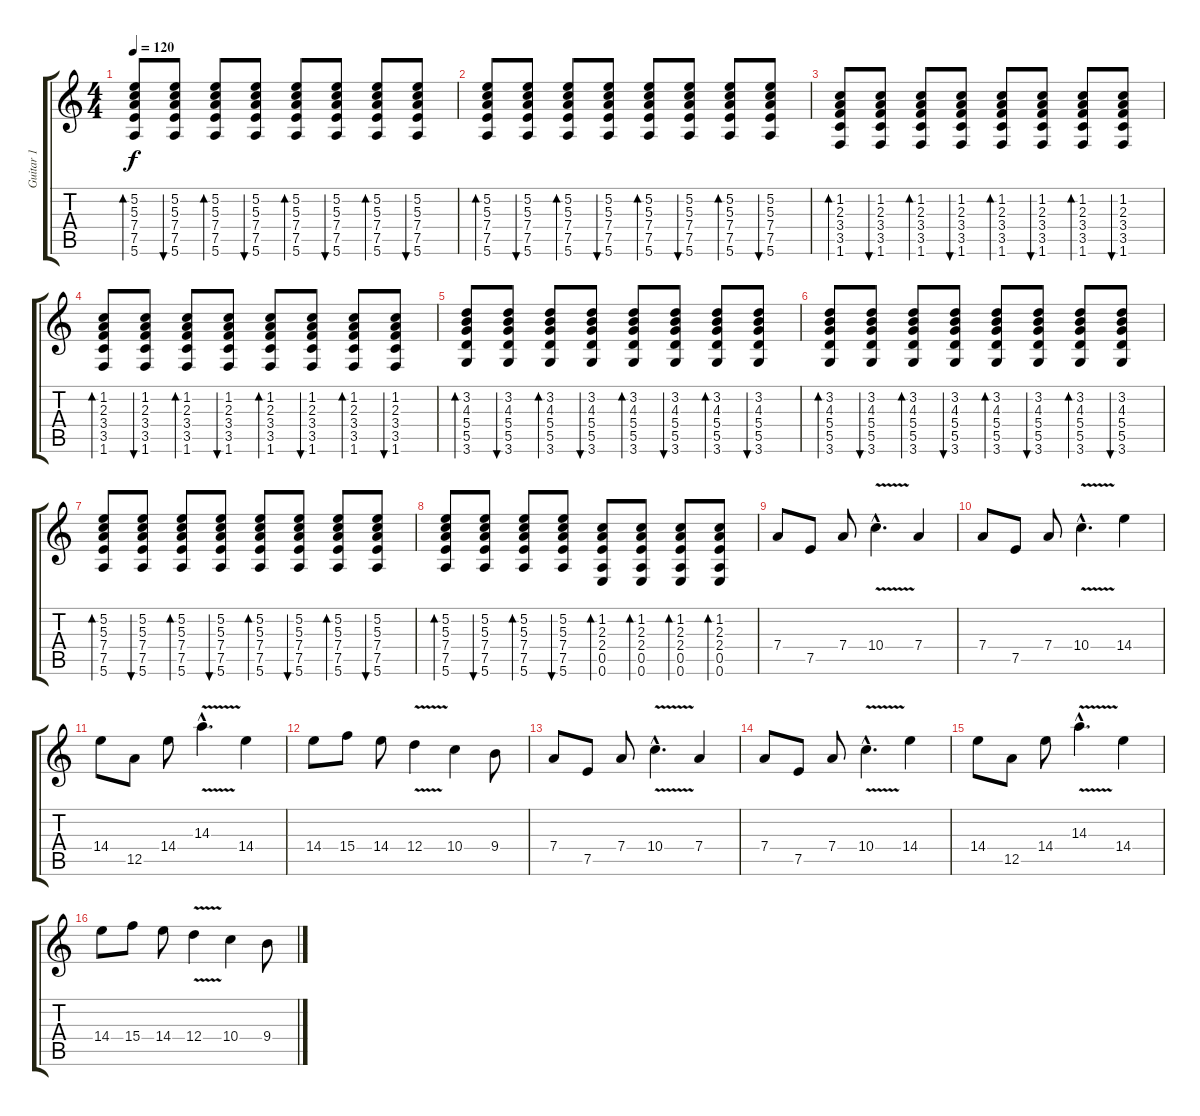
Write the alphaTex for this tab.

\track ("Guitar 1" "Guitar 1") {instrument acousticguitarsteel}
\staff {score tabs}
\tuning (E4 B3 G3 D3 A2 E2) {hide}
\ts (4 4)
\tempo 120
\clef g2
\ks c
(5.2 5.3 7.4 7.5 5.6).8{bd 60 dy f} (5.2 5.3 7.4 7.5 5.6).8{bu 60} (5.2 5.3 7.4 7.5 5.6).8{bd 60} (5.2 5.3 7.4 7.5 5.6).8{bu 60} (5.2 5.3 7.4 7.5 5.6).8{bd 60} (5.2 5.3 7.4 7.5 5.6).8{bu 60} (5.2 5.3 7.4 7.5 5.6).8{bd 60} (5.2 5.3 7.4 7.5 5.6).8{bu 60} |
(5.2 5.3 7.4 7.5 5.6).8{bd 60} (5.2 5.3 7.4 7.5 5.6).8{bu 60} (5.2 5.3 7.4 7.5 5.6).8{bd 60} (5.2 5.3 7.4 7.5 5.6).8{bu 60} (5.2 5.3 7.4 7.5 5.6).8{bd 60} (5.2 5.3 7.4 7.5 5.6).8{bu 60} (5.2 5.3 7.4 7.5 5.6).8{bd 60} (5.2 5.3 7.4 7.5 5.6).8{bu 60} |
(1.2 2.3 3.4 3.5 1.6).8{bd 60} (1.2 2.3 3.4 3.5 1.6).8{bu 60} (1.2 2.3 3.4 3.5 1.6).8{bd 60} (1.2 2.3 3.4 3.5 1.6).8{bu 60} (1.2 2.3 3.4 3.5 1.6).8{bd 60} (1.2 2.3 3.4 3.5 1.6).8{bu 60} (1.2 2.3 3.4 3.5 1.6).8{bd 60} (1.2 2.3 3.4 3.5 1.6).8{bu 60} |
(1.2 2.3 3.4 3.5 1.6).8{bd 60} (1.2 2.3 3.4 3.5 1.6).8{bu 60} (1.2 2.3 3.4 3.5 1.6).8{bd 60} (1.2 2.3 3.4 3.5 1.6).8{bu 60} (1.2 2.3 3.4 3.5 1.6).8{bd 60} (1.2 2.3 3.4 3.5 1.6).8{bu 60} (1.2 2.3 3.4 3.5 1.6).8{bd 60} (1.2 2.3 3.4 3.5 1.6).8{bu 60} |
(3.2 4.3 5.4 5.5 3.6).8{bd 60} (3.2 4.3 5.4 5.5 3.6).8{bu 60} (3.2 4.3 5.4 5.5 3.6).8{bd 60} (3.2 4.3 5.4 5.5 3.6).8{bu 60} (3.2 4.3 5.4 5.5 3.6).8{bd 60} (3.2 4.3 5.4 5.5 3.6).8{bu 60} (3.2 4.3 5.4 5.5 3.6).8{bd 60} (3.2 4.3 5.4 5.5 3.6).8{bu 60} |
(3.2 4.3 5.4 5.5 3.6).8{bd 60} (3.2 4.3 5.4 5.5 3.6).8{bu 60} (3.2 4.3 5.4 5.5 3.6).8{bd 60} (3.2 4.3 5.4 5.5 3.6).8{bu 60} (3.2 4.3 5.4 5.5 3.6).8{bd 60} (3.2 4.3 5.4 5.5 3.6).8{bu 60} (3.2 4.3 5.4 5.5 3.6).8{bd 60} (3.2 4.3 5.4 5.5 3.6).8{bu 60} |
(5.2 5.3 7.4 7.5 5.6).8{bd 60} (5.2 5.3 7.4 7.5 5.6).8{bu 60} (5.2 5.3 7.4 7.5 5.6).8{bd 60} (5.2 5.3 7.4 7.5 5.6).8{bu 60} (5.2 5.3 7.4 7.5 5.6).8{bd 60} (5.2 5.3 7.4 7.5 5.6).8{bu 60} (5.2 5.3 7.4 7.5 5.6).8{bd 60} (5.2 5.3 7.4 7.5 5.6).8{bu 60} |
(5.2 5.3 7.4 7.5 5.6).8{bd 60} (5.2 5.3 7.4 7.5 5.6).8{bu 60} (5.2 5.3 7.4 7.5 5.6).8{bd 60} (5.2 5.3 7.4 7.5 5.6).8{bu 60} (1.2 2.3 2.4 0.5 0.6).8{bd 60} (1.2 2.3 2.4 0.5 0.6).8{bd 60} (1.2 2.3 2.4 0.5 0.6).8{bd 60} (1.2 2.3 2.4 0.5 0.6).8{bd 60} |
\section ("" "")
7.4.8{volume 13 instrument distortionguitar} 7.5.8{volume 13 instrument distortionguitar} 7.4.8{volume 13 instrument distortionguitar} 10.4{v hac}.4{d volume 13 instrument distortionguitar} 7.4.4{volume 13 instrument distortionguitar} |
7.4.8{volume 13 instrument distortionguitar} 7.5.8{volume 13 instrument distortionguitar} 7.4.8{volume 13 instrument distortionguitar} 10.4{v hac}.4{d volume 13 instrument distortionguitar} 14.4.4{volume 13 instrument distortionguitar} |
14.4.8{volume 13 instrument distortionguitar} 12.5.8{volume 13 instrument distortionguitar} 14.4.8{volume 13 instrument distortionguitar} 14.3{v hac}.4{d volume 13 instrument distortionguitar} 14.4.4{volume 13 instrument distortionguitar} |
14.4.8{volume 13 instrument distortionguitar} 15.4.8{volume 13 instrument distortionguitar} 14.4.8{volume 13 instrument distortionguitar} 12.4{v}.4{volume 13 instrument distortionguitar} 10.4.4{volume 13 instrument distortionguitar} 9.4.8{volume 13 instrument distortionguitar} |
7.4.8{volume 13 instrument distortionguitar} 7.5.8{volume 13 instrument distortionguitar} 7.4.8{volume 13 instrument distortionguitar} 10.4{v hac}.4{d volume 13 instrument distortionguitar} 7.4.4{volume 13 instrument distortionguitar} |
7.4.8{volume 13 instrument distortionguitar} 7.5.8{volume 13 instrument distortionguitar} 7.4.8{volume 13 instrument distortionguitar} 10.4{v hac}.4{d volume 13 instrument distortionguitar} 14.4.4{volume 13 instrument distortionguitar} |
14.4.8{volume 13 instrument distortionguitar} 12.5.8{volume 13 instrument distortionguitar} 14.4.8{volume 13 instrument distortionguitar} 14.3{v hac}.4{d volume 13 instrument distortionguitar} 14.4.4{volume 13 instrument distortionguitar} |
14.4.8{volume 13 instrument distortionguitar} 15.4.8{volume 13 instrument distortionguitar} 14.4.8{volume 13 instrument distortionguitar} 12.4{v}.4{volume 13 instrument distortionguitar} 10.4.4{volume 13 instrument distortionguitar} 9.4.8{volume 13 instrument distortionguitar}
